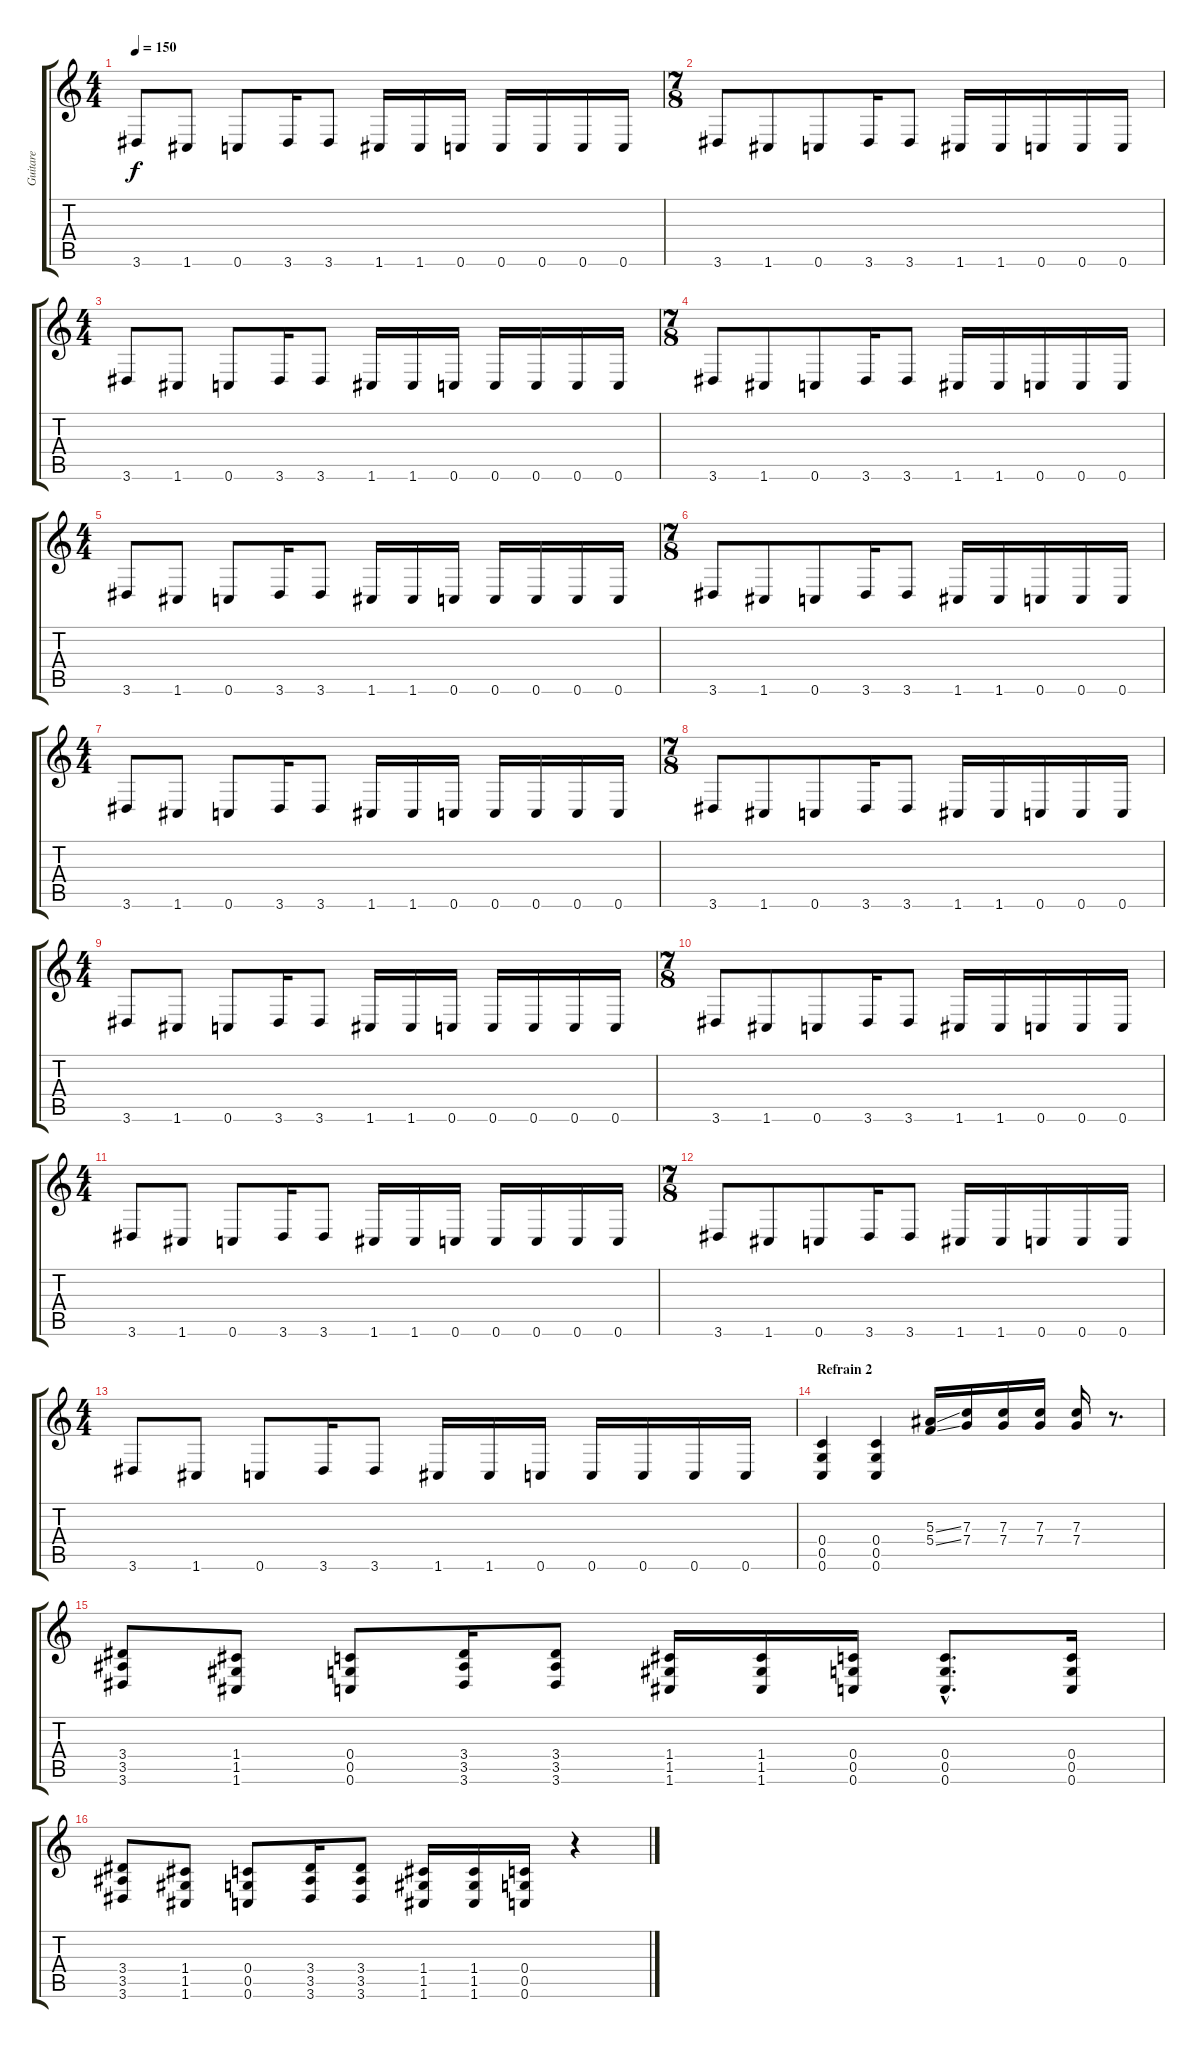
\track ("Guitare" "Guitare") {instrument overdrivenguitar}
\staff {score tabs}
\tuning (D4 A3 F3 C3 G2 C2) {hide}
\ts (4 4)
\tempo 150
\clef g2
\ks c
3.6.8{dy f} 1.6.8 0.6.8 3.6.16 3.6.8 1.6.16 1.6.16 0.6.16 0.6.16 0.6.16 0.6.16 0.6.16 |
\ts (7 8)
3.6.8 1.6.8 0.6.8 3.6.16 3.6.8 1.6.16 1.6.16 0.6.16 0.6.16 0.6.16 |
\ts (4 4)
3.6.8 1.6.8 0.6.8 3.6.16 3.6.8 1.6.16 1.6.16 0.6.16 0.6.16 0.6.16 0.6.16 0.6.16 |
\ts (7 8)
3.6.8 1.6.8 0.6.8 3.6.16 3.6.8 1.6.16 1.6.16 0.6.16 0.6.16 0.6.16 |
\ts (4 4)
3.6.8 1.6.8 0.6.8 3.6.16 3.6.8 1.6.16 1.6.16 0.6.16 0.6.16 0.6.16 0.6.16 0.6.16 |
\ts (7 8)
3.6.8 1.6.8 0.6.8 3.6.16 3.6.8 1.6.16 1.6.16 0.6.16 0.6.16 0.6.16 |
\ts (4 4)
3.6.8 1.6.8 0.6.8 3.6.16 3.6.8 1.6.16 1.6.16 0.6.16 0.6.16 0.6.16 0.6.16 0.6.16 |
\ts (7 8)
3.6.8 1.6.8 0.6.8 3.6.16 3.6.8 1.6.16 1.6.16 0.6.16 0.6.16 0.6.16 |
\ts (4 4)
3.6.8 1.6.8 0.6.8 3.6.16 3.6.8 1.6.16 1.6.16 0.6.16 0.6.16 0.6.16 0.6.16 0.6.16 |
\ts (7 8)
3.6.8 1.6.8 0.6.8 3.6.16 3.6.8 1.6.16 1.6.16 0.6.16 0.6.16 0.6.16 |
\ts (4 4)
3.6.8 1.6.8 0.6.8 3.6.16 3.6.8 1.6.16 1.6.16 0.6.16 0.6.16 0.6.16 0.6.16 0.6.16 |
\ts (7 8)
3.6.8 1.6.8 0.6.8 3.6.16 3.6.8 1.6.16 1.6.16 0.6.16 0.6.16 0.6.16 |
\ts (4 4)
3.6.8 1.6.8 0.6.8 3.6.16 3.6.8 1.6.16 1.6.16 0.6.16 0.6.16 0.6.16 0.6.16 0.6.16 |
\section ("" "Refrain 2")
(0.4 0.5 0.6).4 (0.4 0.5 0.6).4 (5.3{ss} 5.4{ss}).16 (7.3 7.4).16 (7.3 7.4).16 (7.3 7.4).16 (7.3 7.4).16 r.8{d} |
(3.4 3.5 3.6).8 (1.4 1.5 1.6).8 (0.4 0.5 0.6).8 (3.4 3.5 3.6).16 (3.4 3.5 3.6).8 (1.4 1.5 1.6).16 (1.4 1.5 1.6).16 (0.4 0.5 0.6).16 (0.4{hac} 0.5{hac} 0.6{hac}).8{d} (0.4 0.5 0.6).16 |
(3.4 3.5 3.6).8 (1.4 1.5 1.6).8 (0.4 0.5 0.6).8 (3.4 3.5 3.6).16 (3.4 3.5 3.6).8 (1.4 1.5 1.6).16 (1.4 1.5 1.6).16 (0.4 0.5 0.6).16 r.4
